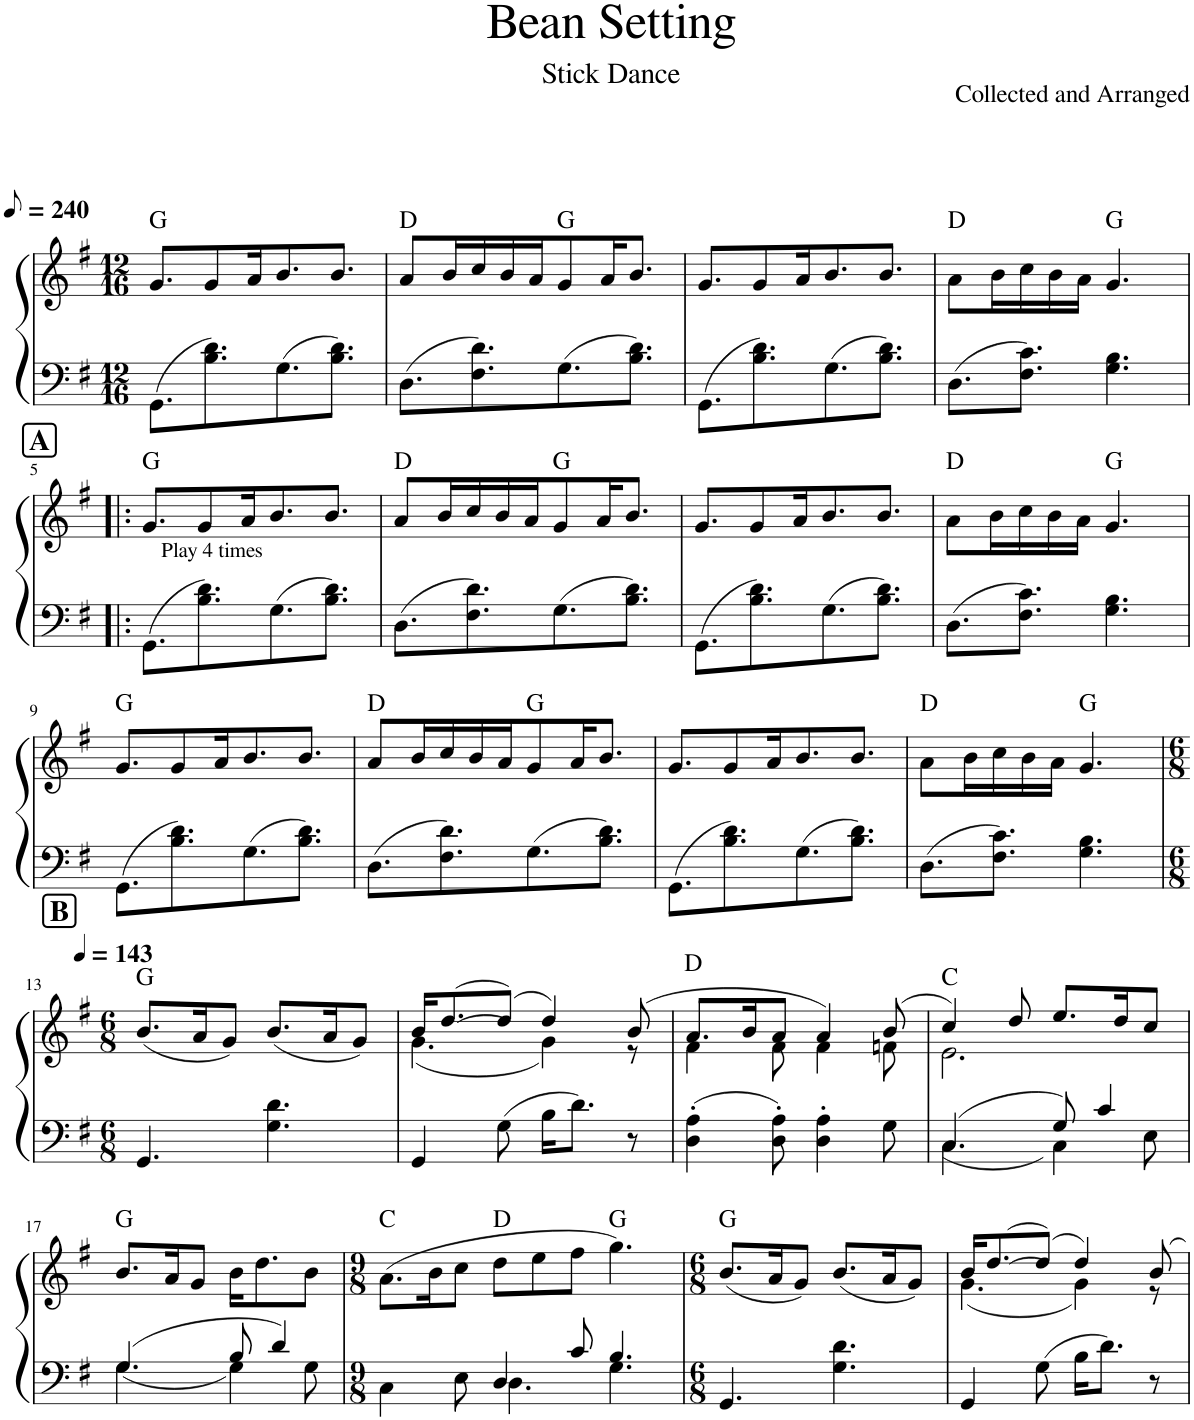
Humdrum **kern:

**kern	**kern	**harte
*part1	*part1	*part1
*staff2	*staff1	*
*I"Accordion	*	*
*I'Acc.	*	*
*clefF4	*clefG2	*
*k[f#]	*k[f#]	*
*M12/16	*M12/16	*
*MM120	*MM120	*
=1	=1	=1
8.GG\L	8.g/L	G:maj
8.B\ 8.d\	8g/	.
.	16a/K	.
8.G\	8.b/	.
8.B\ 8.d\J	8.b/J	.
=2	=2	=2
8.D\L	8a/L	D:maj
.	16b/L	.
8.F#\ 8.d\	16cc/	.
.	16b/	.
.	16a/J	.
8.G\	8g/	G:maj
.	16a/K	.
8.B\ 8.d\J	8.b/J	.
=3	=3	=3
8.GG\L	8.g/L	.
8.B\ 8.d\	8g/	.
.	16a/K	.
8.G\	8.b/	.
8.B\ 8.d\J	8.b/J	.
=4	=4	=4
8.D\L	8a\L	D:maj
.	16b\L	.
8.F#\ 8.c\J	16cc\	.
.	16b\	.
.	16a\JJ	.
4.G\ 4.B\	4.g/	G:maj
!!LO:LB:g=z
!!LO:REH:place=s1:a:B:cj:fs=14:t=A
=5!|:	=5!|:	=5!|:
!	!LO:TX:b:t=Play 4 times	!
8.GG\L	8.g/L	G:maj
8.B\ 8.d\	8g/	.
.	16a/K	.
8.G\	8.b/	.
8.B\ 8.d\J	8.b/J	.
=6	=6	=6
8.D\L	8a/L	D:maj
.	16b/L	.
8.F#\ 8.d\	16cc/	.
.	16b/	.
.	16a/J	.
8.G\	8g/	G:maj
.	16a/K	.
8.B\ 8.d\J	8.b/J	.
=7	=7	=7
8.GG\L	8.g/L	.
8.B\ 8.d\	8g/	.
.	16a/K	.
8.G\	8.b/	.
8.B\ 8.d\J	8.b/J	.
=8	=8	=8
8.D\L	8a\L	D:maj
.	16b\L	.
8.F#\ 8.c\J	16cc\	.
.	16b\	.
.	16a\JJ	.
4.G\ 4.B\	4.g/	G:maj
!!LO:LB:g=z
=9	=9	=9
8.GG\L	8.g/L	G:maj
8.B\ 8.d\	8g/	.
.	16a/K	.
8.G\	8.b/	.
8.B\ 8.d\J	8.b/J	.
=10	=10	=10
8.D\L	8a/L	D:maj
.	16b/L	.
8.F#\ 8.d\	16cc/	.
.	16b/	.
.	16a/J	.
8.G\	8g/	G:maj
.	16a/K	.
8.B\ 8.d\J	8.b/J	.
=11	=11	=11
8.GG\L	8.g/L	.
8.B\ 8.d\	8g/	.
.	16a/K	.
8.G\	8.b/	.
8.B\ 8.d\J	8.b/J	.
=12	=12	=12
8.D\L	8a\L	D:maj
.	16b\L	.
8.F#\ 8.c\J	16cc\	.
.	16b\	.
.	16a\JJ	.
4.G\ 4.B\	4.g/	G:maj
!!LO:LB:g=z
=13	=13	=13
!!LO:REH:place=s1:a:B:cj:fs=14:t=B
*M6/8	*M6/8	*
*	*MM143	*
4.GG/	(8.b/L	G:maj
.	16a/K	.
.	8g/J)	.
4.G\ 4.d\	(8.b/L	.
.	16a/K	.
.	8g/J)	.
=14	=14	=14
*	*^	*
4GG/	16b/KL	(4.g\	.
.	((8.dd/	.	.
8G\	(8dd/J))	.	.
16B\KL	4dd/)	4g\)	.
8.d\J	.	.	.
8r	(8b/	8r	.
=15	=15	=15	=15
4D\' 4A\'	8.a/L	4f#\	D:maj
.	16b/K	.	.
8D\' 8A\'	8a/J	8f#\	.
4D\' 4A\'	4a/)	4f#\	.
8G\	(8b/	8fn\	.
=16	=16	=16	=16
*^	*	*	*
4.C/	4.C\	4cc/)	2.e\	C:maj
.	.	8dd/	.	.
8G/	4C\	8.ee/L	.	.
4c/	.	.	.	.
.	.	16dd/K	.	.
.	8E\	8cc/J	.	.
*	*	*v	*v	*
!!LO:LB:g=z
=17	=17	=17	=17
4.G/	4.G\	8.b/L	G:maj
.	.	16a/K	.
.	.	8g/J	.
8B/	4G\	16b\KL	.
.	.	8.dd\	.
4d/	.	.	.
.	8G\	8b\J	.
=18	=18	=18	=18
*M9/8	*	*M9/8	*
4ryy	4C\	(8.a\L	C:maj
.	.	16b\K	.
8ryy	8E\	8cc\J	.
4D/	4.D\	8dd\L	D:maj
.	.	8ee\	.
8c/	.	8ff#\J	.
4.B/	4.G\	4.gg\)	G:maj
*v	*v	*	*
=19	=19	=19
*M6/8	*M6/8	*
4.GG/	(8.b/L	G:maj
.	16a/K	.
.	8g/J)	.
4.G\ 4.d\	(8.b/L	.
.	16a/K	.
.	8g/J)	.
=20	=20	=20
*	*^	*
4GG/	16b/KL	(4.g\	.
.	((8.dd/	.	.
8G\	(8dd/J))	.	.
16B\KL	4dd/)	4g\)	.
8.d\J	.	.	.
8r	8b/	8r	.
*	*v	*v	*
=	=	=
*-	*-	*-
